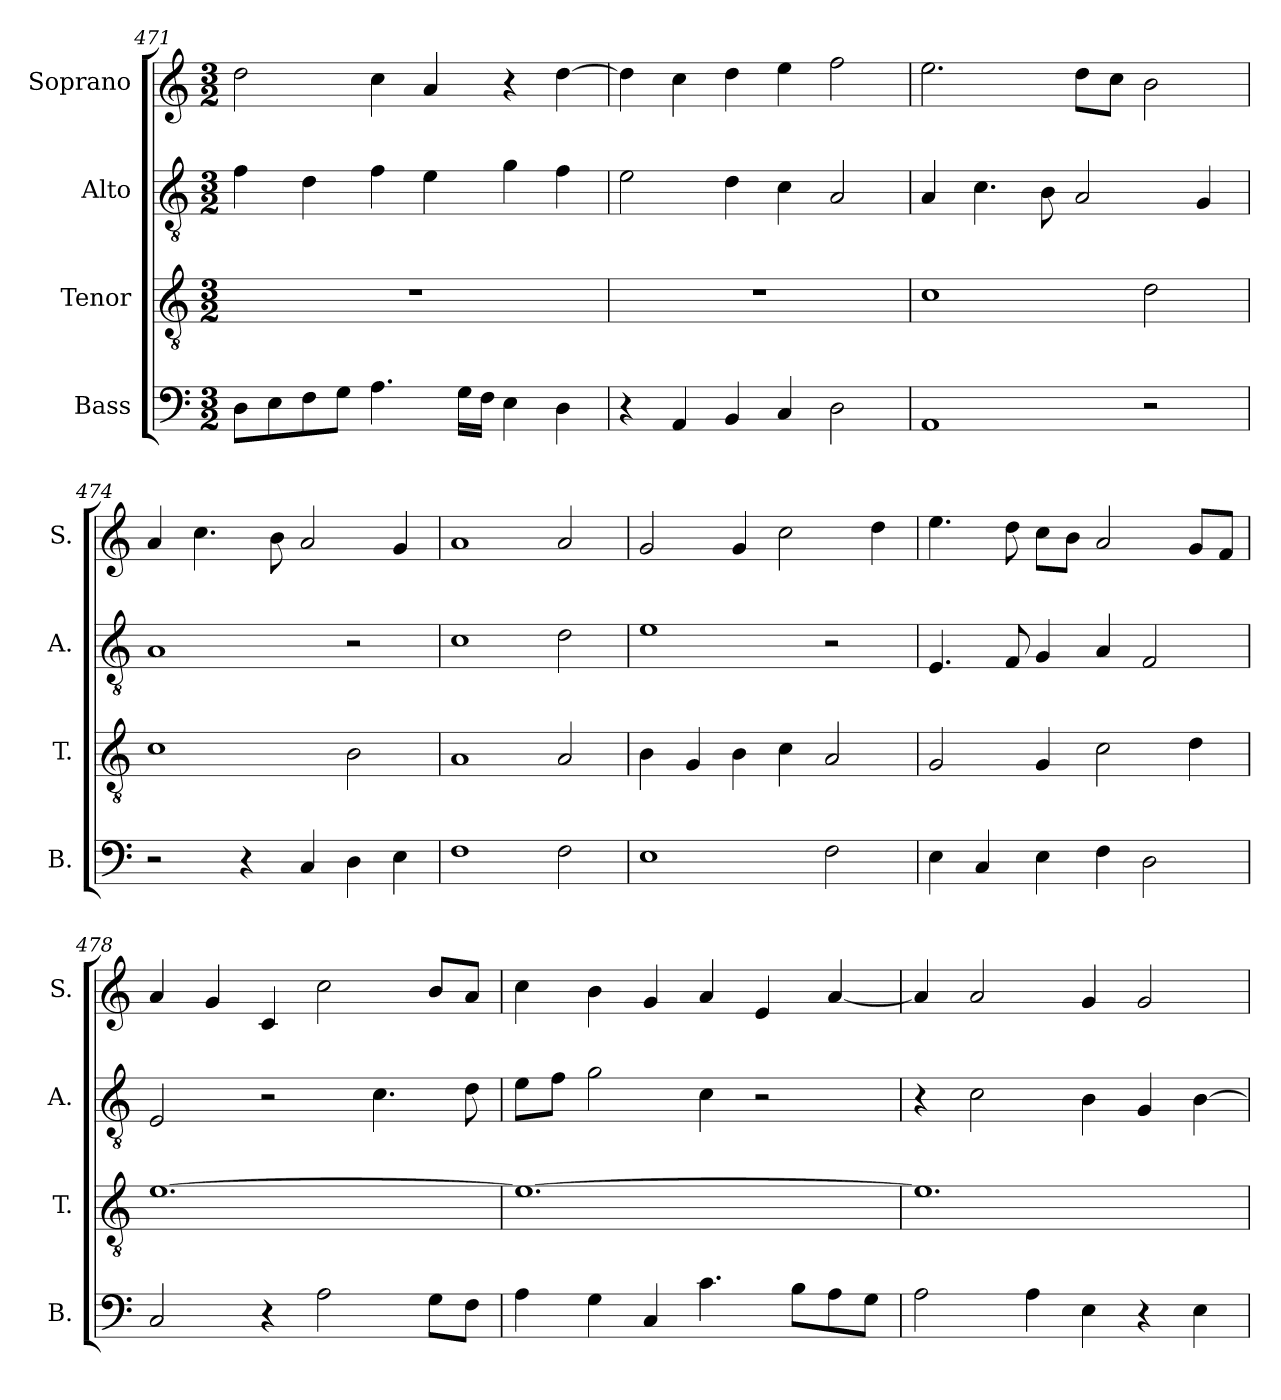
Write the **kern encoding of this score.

**kern	**kern	**kern	**kern
*part4	*part3	*part2	*part1
*staff4	*staff3	*staff2	*staff1
*I"Bass	*I"Tenor	*I"Alto	*I"Soprano
*I'B.	*I'T.	*I'A.	*I'S.
*clefF4	*clefGv2	*clefGv2	*clefG2
*k[]	*k[]	*k[]	*k[]
*C:	*C:	*C:	*C:
*M3/2	*M3/2	*M3/2	*M3/2
=471	=471	=471	=471
!	!LO:N:vis=1	!	!
8D\L	1.r	4f\	2dd\
8E\	.	.	.
8F\	.	4d\	.
8G\J	.	.	.
4.A\	.	4f\	4cc\
.	.	4e\	4a/
16G\LL	.	.	.
16F\JJ	.	.	.
4E\	.	4g\	4r
4D\	.	4f\	[>4dd\
=472	=472	=472	=472
!	!LO:N:vis=1	!	!
4r	1.r	2e\	4dd\]
4AA/	.	.	4cc\
4BB/	.	4d\	4dd\
4C/	.	4c\	4ee\
2D\	.	2A/	2ff\
!!LO:LB:g=z
=473	=473	=473	=473
1AA	1c	4A/	2.ee\
.	.	4.c\	.
.	.	8B\	.
.	.	2A/	8dd\L
.	.	.	8cc\J
2r	2d\	.	2b\
.	.	4G/	.
=474	=474	=474	=474
2r	1c	1A	4a/
.	.	.	4.cc\
4r	.	.	.
.	.	.	8b\
4C/	.	.	2a/
4D\	2B\	2r	.
4E\	.	.	4g/
=475	=475	=475	=475
1F	1A	1c	1a
2F\	2A/	2d\	2a/
=476	=476	=476	=476
1E	4B\	1e	2g/
.	4G/	.	.
.	4B\	.	4g/
.	4c\	.	2cc\
2F\	2A/	2r	.
.	.	.	4dd\
=477	=477	=477	=477
4E\	2G/	4.E/	4.ee\
4C/	.	.	.
.	.	8F/	8dd\
4E\	4G/	4G/	8cc\L
.	.	.	8b\J
4F\	2c\	4A/	2a/
2D\	.	2F/	.
.	4d\	.	8g/L
.	.	.	8f/J
!!LO:PB:g=z
=478	=478	=478	=478
2C/	[>1.e	2E/	4a/
.	.	.	4g/
4r	.	2r	4c/
2A\	.	.	2cc\
.	.	4.c\	.
8G\L	.	.	8b/L
8F\J	.	8d\	8a/J
=479	=479	=479	=479
4A\	1.e_	8e\L	4cc\
.	.	8f\J	.
4G\	.	2g\	4b\
4C/	.	.	4g/
4.c\	.	4c\	4a/
.	.	2r	4e/
8B\L	.	.	.
8A\	.	.	[<4a/
8G\J	.	.	.
=480	=480	=480	=480
2A\	1.e]	4r	4a/]
.	.	2c\	2a/
4A\	.	.	.
4E\	.	4B\	4g/
4r	.	4G/	2g/
4E\	.	[>4B\	.
=	=	=	=
*-	*-	*-	*-
